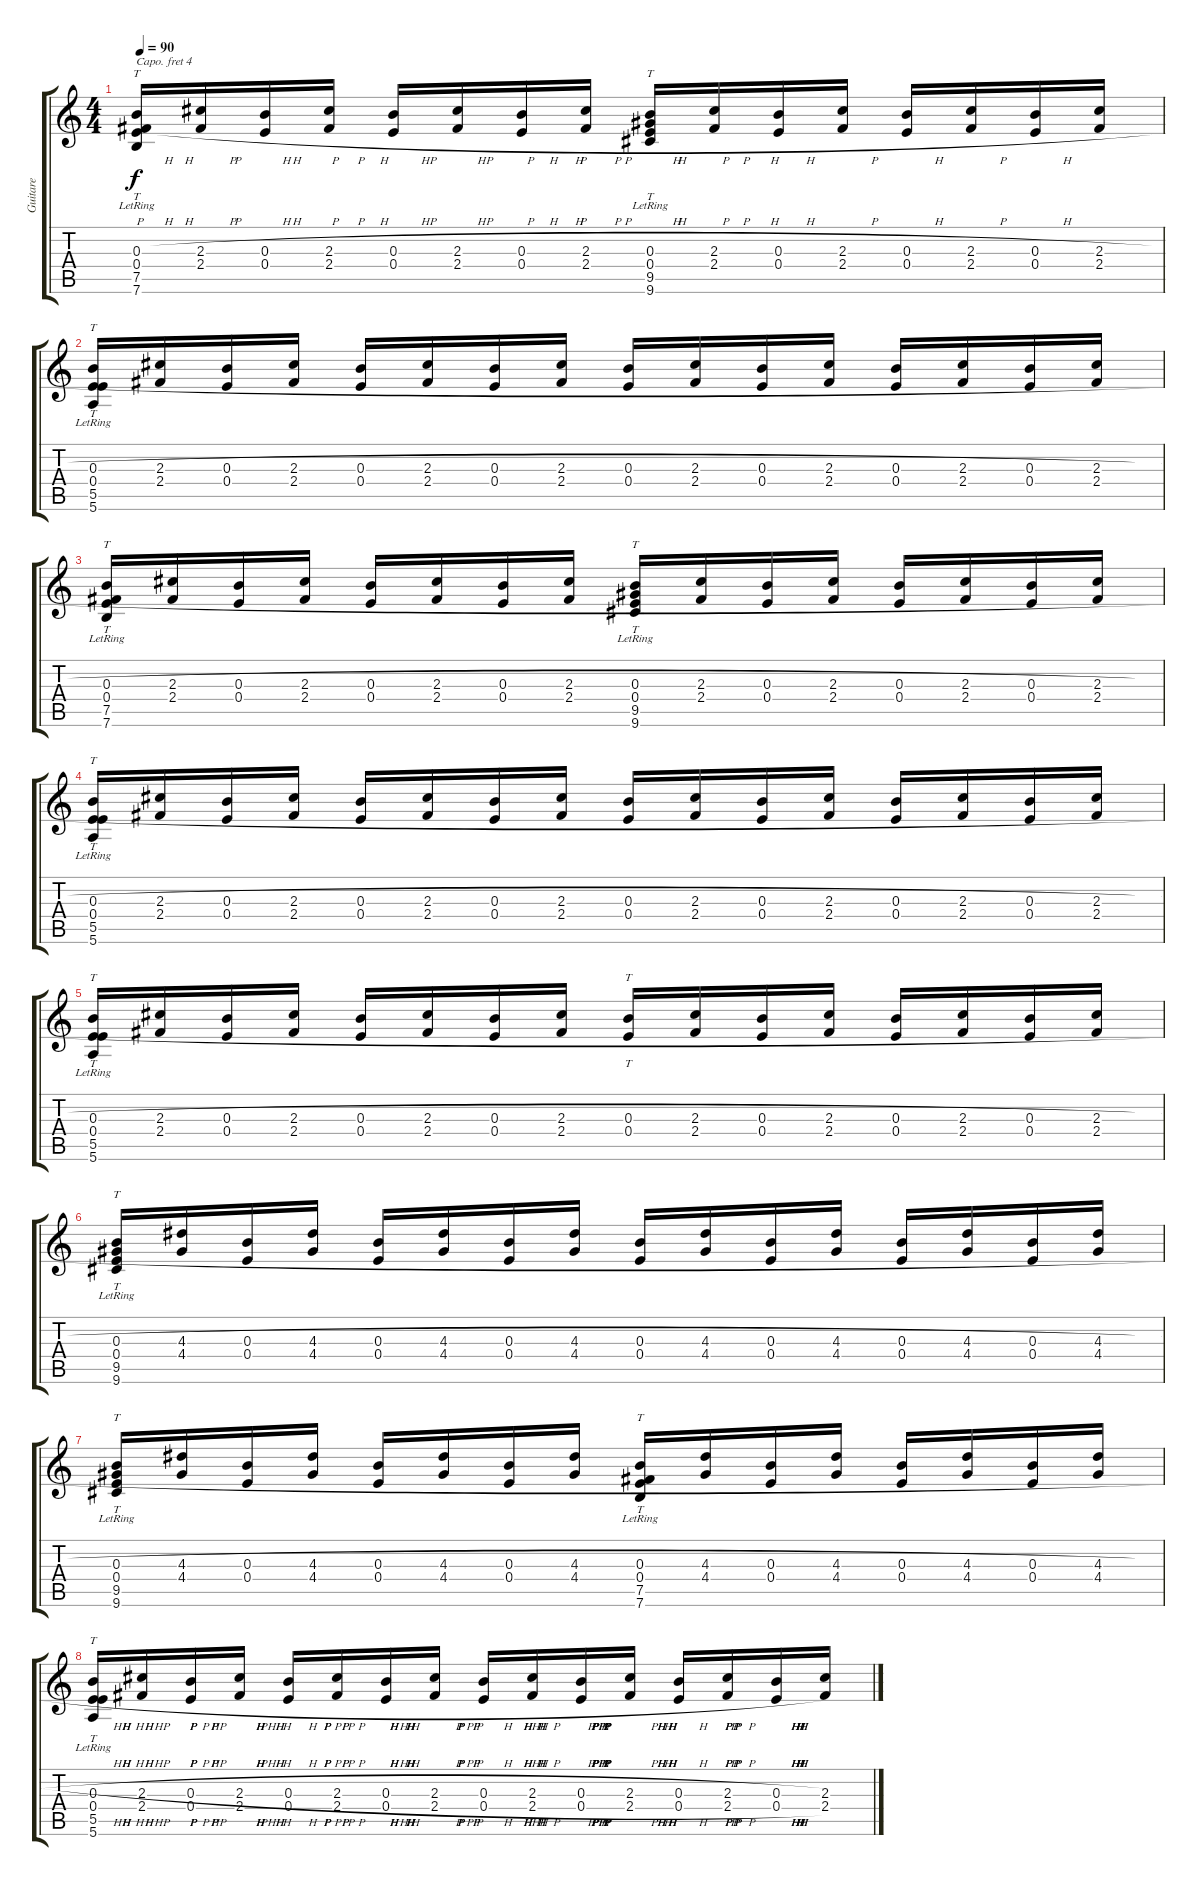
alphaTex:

\track ("Guitare" "Guitare") {instrument acousticguitarsteel}
\staff {score tabs}
\capo 4
\tuning (E4 C4 G3 C3 G2 C2) {hide}
\ts (4 4)
\tempo 90
\clef g2
\ks c
(0.3{h} 0.4{h} 7.5{lr} 7.6{lr}).16{tt dy f} (2.3{h} 2.4{h}).16 (0.3{h} 0.4{h}).16 (2.3{h} 2.4{h}).16 (0.3{h} 0.4{h}).16 (2.3{h} 2.4{h}).16 (0.3{h} 0.4{h}).16 (2.3{h} 2.4{h}).16 (0.3{h} 0.4{h} 9.5{lr} 9.6{lr}).16{tt} (2.3{h} 2.4{h}).16 (0.3{h} 0.4{h}).16 (2.3{h} 2.4{h}).16 (0.3{h} 0.4{h}).16 (2.3{h} 2.4{h}).16 (0.3{h} 0.4{h}).16 (2.3{h} 2.4{h}).16 |
(0.3{h} 0.4{h} 5.5 5.6{lr}).16{tt} (2.3{h} 2.4{h}).16 (0.3{h} 0.4{h}).16 (2.3{h} 2.4{h}).16 (0.3{h} 0.4{h}).16 (2.3{h} 2.4{h}).16 (0.3{h} 0.4{h}).16 (2.3{h} 2.4{h}).16 (0.3{h} 0.4{h}).16 (2.3{h} 2.4{h}).16 (0.3{h} 0.4{h}).16 (2.3{h} 2.4{h}).16 (0.3{h} 0.4{h}).16 (2.3{h} 2.4{h}).16 (0.3{h} 0.4{h}).16 (2.3{h} 2.4{h}).16 |
(0.3{h} 0.4{h} 7.5{lr} 7.6{lr}).16{tt} (2.3{h} 2.4{h}).16 (0.3{h} 0.4{h}).16 (2.3{h} 2.4{h}).16 (0.3{h} 0.4{h}).16 (2.3{h} 2.4{h}).16 (0.3{h} 0.4{h}).16 (2.3{h} 2.4{h}).16 (0.3{h} 0.4{h} 9.5{lr} 9.6{lr}).16{tt} (2.3{h} 2.4{h}).16 (0.3{h} 0.4{h}).16 (2.3{h} 2.4{h}).16 (0.3{h} 0.4{h}).16 (2.3{h} 2.4{h}).16 (0.3{h} 0.4{h}).16 (2.3{h} 2.4{h}).16 |
(0.3{h} 0.4{h} 5.5 5.6{lr}).16{tt} (2.3{h} 2.4{h}).16 (0.3{h} 0.4{h}).16 (2.3{h} 2.4{h}).16 (0.3{h} 0.4{h}).16 (2.3{h} 2.4{h}).16 (0.3{h} 0.4{h}).16 (2.3{h} 2.4{h}).16 (0.3{h} 0.4{h}).16 (2.3{h} 2.4{h}).16 (0.3{h} 0.4{h}).16 (2.3{h} 2.4{h}).16 (0.3{h} 0.4{h}).16 (2.3{h} 2.4{h}).16 (0.3{h} 0.4{h}).16 (2.3{h} 2.4{h}).16 |
(0.3{h} 0.4{h} 5.5{lr} 5.6{lr}).16{tt} (2.3{h} 2.4{h}).16 (0.3{h} 0.4{h}).16 (2.3{h} 2.4{h}).16 (0.3{h} 0.4{h}).16 (2.3{h} 2.4{h}).16 (0.3{h} 0.4{h}).16 (2.3{h} 2.4{h}).16 (0.3{h} 0.4{h}).16{tt} (2.3{h} 2.4{h}).16 (0.3{h} 0.4{h}).16 (2.3{h} 2.4{h}).16 (0.3{h} 0.4{h}).16 (2.3{h} 2.4{h}).16 (0.3{h} 0.4{h}).16 (2.3{h} 2.4{h}).16 |
(0.3{h} 0.4{h} 9.5 9.6{lr}).16{tt} (4.3{h} 4.4{h}).16 (0.3{h} 0.4{h}).16 (4.3{h} 4.4{h}).16 (0.3{h} 0.4{h}).16 (4.3{h} 4.4{h}).16 (0.3{h} 0.4{h}).16 (4.3{h} 4.4{h}).16 (0.3{h} 0.4{h}).16 (4.3{h} 4.4{h}).16 (0.3{h} 0.4{h}).16 (4.3{h} 4.4{h}).16 (0.3{h} 0.4{h}).16 (4.3{h} 4.4{h}).16 (0.3{h} 0.4{h}).16 (4.3{h} 4.4{h}).16 |
(0.3{h} 0.4{h} 9.5{lr} 9.6{lr}).16{tt} (4.3{h} 4.4{h}).16 (0.3{h} 0.4{h}).16 (4.3{h} 4.4{h}).16 (0.3{h} 0.4{h}).16 (4.3{h} 4.4{h}).16 (0.3{h} 0.4{h}).16 (4.3{h} 4.4{h}).16 (0.3{h} 0.4{h} 7.5{lr} 7.6{lr}).16{tt} (4.3{h} 4.4{h}).16 (0.3{h} 0.4{h}).16 (4.3{h} 4.4{h}).16 (0.3{h} 0.4{h}).16 (4.3{h} 4.4{h}).16 (0.3{h} 0.4{h}).16 (4.3{h} 4.4{h}).16 |
(0.3{h} 0.4{h} 5.5 5.6{lr}).16{tt} (2.3{h} 2.4{h}).16 (0.3{h} 0.4{h}).16 (2.3{h} 2.4{h}).16 (0.3{h} 0.4{h}).16 (2.3{h} 2.4{h}).16 (0.3{h} 0.4{h}).16 (2.3{h} 2.4{h}).16 (0.3{h} 0.4{h}).16 (2.3{h} 2.4{h}).16 (0.3{h} 0.4{h}).16 (2.3{h} 2.4{h}).16 (0.3{h} 0.4{h}).16 (2.3{h} 2.4{h}).16 (0.3{h} 0.4{h}).16 (2.3{h} 2.4{h}).16
